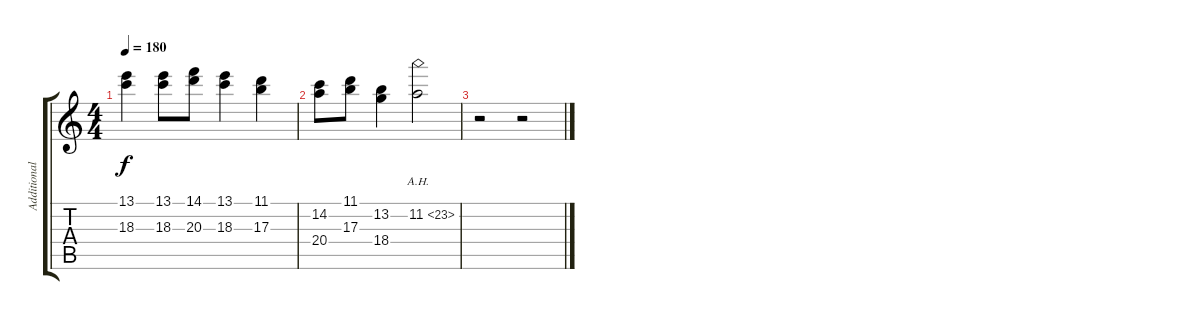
\track ("Additional Guitars" "Additional") {instrument distortionguitar}
\staff {score tabs}
\tuning (Eb4 Bb3 Gb3 Db3 Ab2 Eb2) {hide}
\ts (4 4)
\tempo 180
\clef g2
\ks c
(13.1 18.3).4{dy f} (13.1 18.3).8 (14.1 20.3).8 (13.1 18.3).4 (11.1 17.3).4 |
(14.2 20.4).8 (11.1 17.3).8 (13.2 18.4).4 11.2{ah 12}.2 |
r.2 r.2
